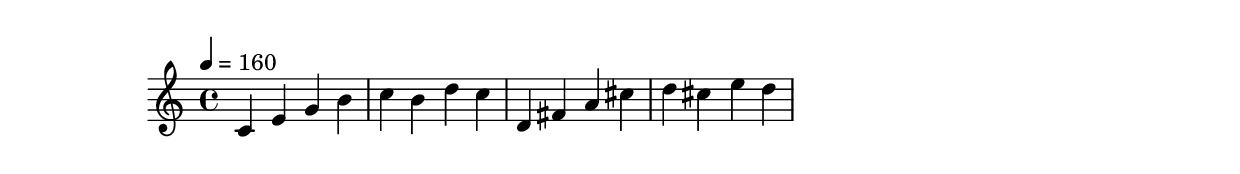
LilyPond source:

%% Do not edit this file; it is auto-generated from input/new
%% This file is in the public domain.
\version "2.12.0"

\header {
  texidoces = "
Para cambiar el tempo en la salida MIDI sin
imprimir nada, hacemos invisible la indicación metronómica:

"

  doctitlees = "Cambiar el tempo sin indicación metronómica"

  lsrtags = "staff-notation"
  texidoc = "To change the tempo in MIDI output without printing
anything, make the metronome mark invisible:"

  doctitle = "Changing the tempo without a metronome mark"
} % begin verbatim


\score {
  \new Staff \relative c' {
    \tempo 4 = 160
    c4 e g b
    c4 b d c
    \set Score.tempoHideNote = ##t
    \tempo 4 = 96
    d,4 fis a cis
    d4 cis e d
  }
  \layout { }
  \midi { }
}
